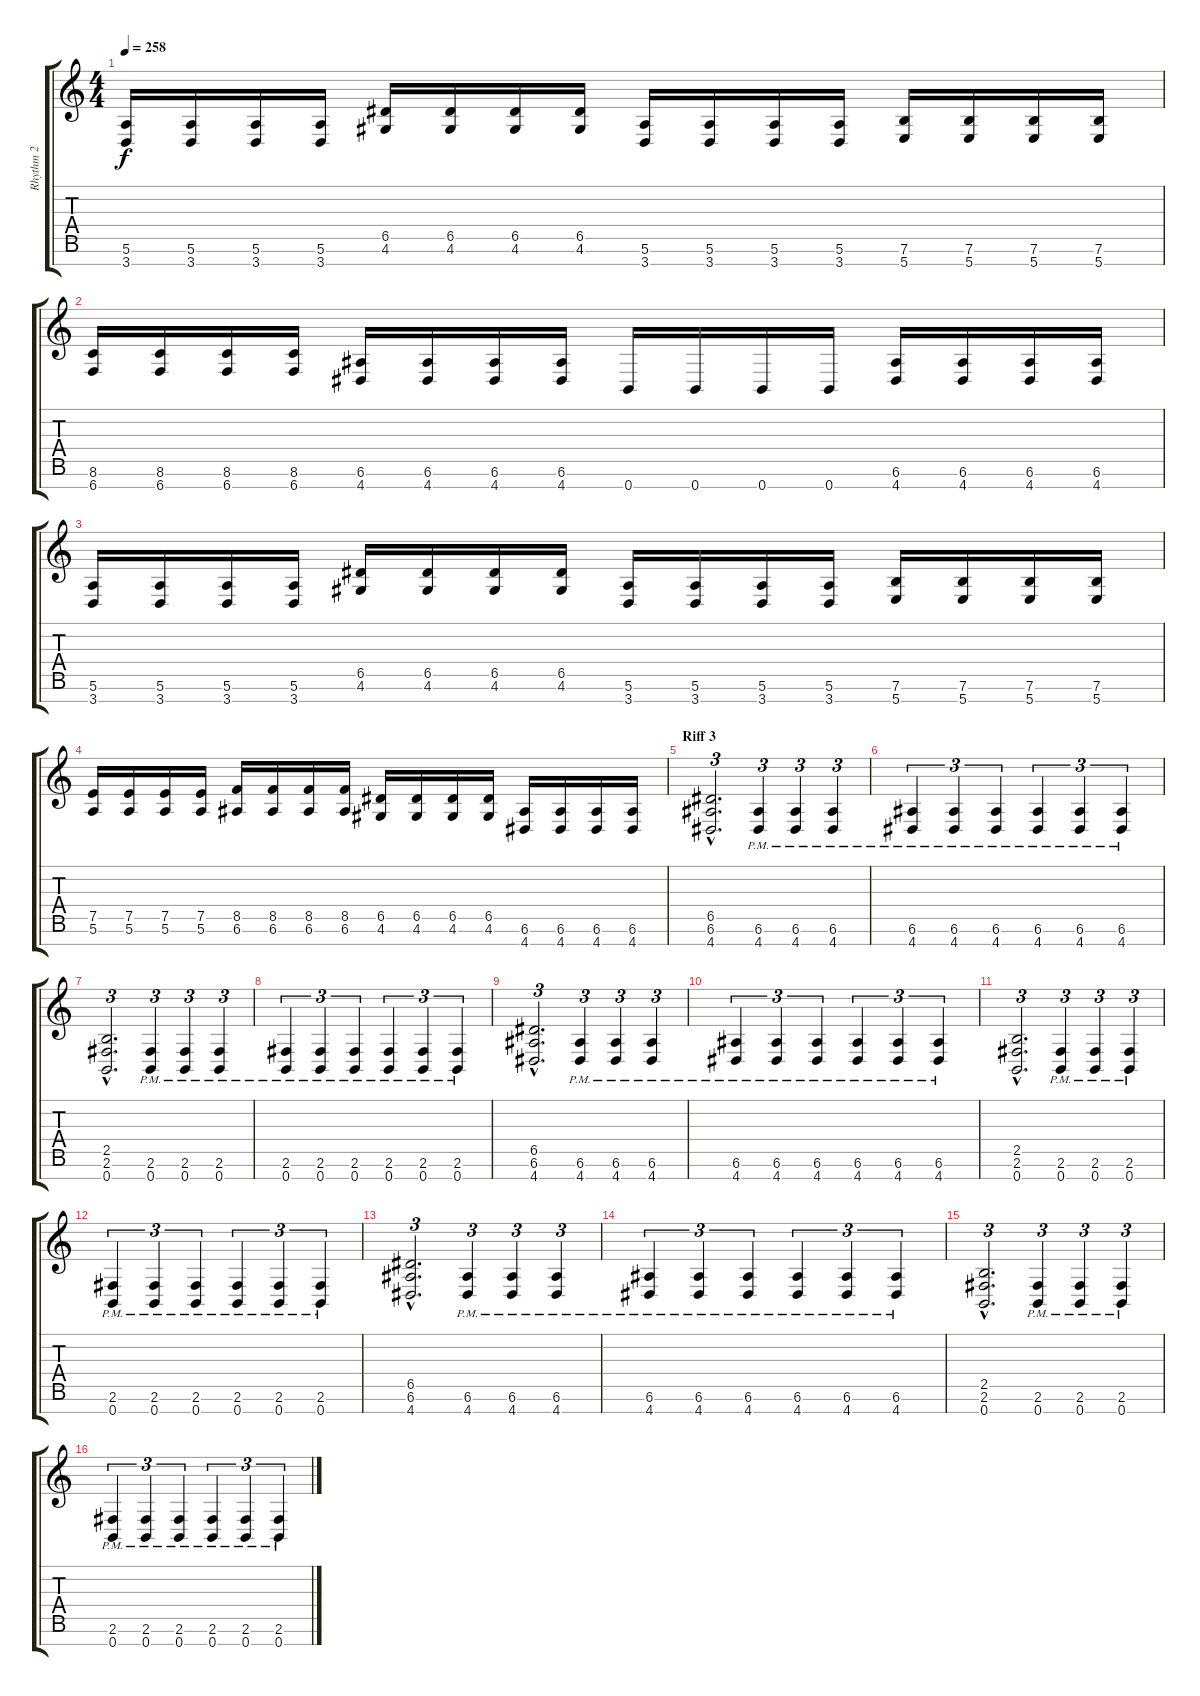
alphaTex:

\track ("Rhythm 2" "Rhythm 2") {instrument overdrivenguitar}
\staff {score tabs}
\tuning (E4 B3 G3 D3 A2 E2 B1) {hide}
\ts (4 4)
\tempo 258
\clef g2
\ks c
(5.6 3.7).16{dy f} (5.6 3.7).16 (5.6 3.7).16 (5.6 3.7).16 (6.5 4.6).16 (6.5 4.6).16 (6.5 4.6).16 (6.5 4.6).16 (5.6 3.7).16 (5.6 3.7).16 (5.6 3.7).16 (5.6 3.7).16 (7.6 5.7).16 (7.6 5.7).16 (7.6 5.7).16 (7.6 5.7).16 |
(8.6 6.7).16 (8.6 6.7).16 (8.6 6.7).16 (8.6 6.7).16 (6.6 4.7).16 (6.6 4.7).16 (6.6 4.7).16 (6.6 4.7).16 0.7.16 0.7.16 0.7.16 0.7.16 (6.6 4.7).16 (6.6 4.7).16 (6.6 4.7).16 (6.6 4.7).16 |
(5.6 3.7).16 (5.6 3.7).16 (5.6 3.7).16 (5.6 3.7).16 (6.5 4.6).16 (6.5 4.6).16 (6.5 4.6).16 (6.5 4.6).16 (5.6 3.7).16 (5.6 3.7).16 (5.6 3.7).16 (5.6 3.7).16 (7.6 5.7).16 (7.6 5.7).16 (7.6 5.7).16 (7.6 5.7).16 |
(7.5 5.6).16 (7.5 5.6).16 (7.5 5.6).16 (7.5 5.6).16 (8.5 6.6).16 (8.5 6.6).16 (8.5 6.6).16 (8.5 6.6).16 (6.5 4.6).16 (6.5 4.6).16 (6.5 4.6).16 (6.5 4.6).16 (6.6 4.7).16 (6.6 4.7).16 (6.6 4.7).16 (6.6 4.7).16 |
\section ("" "Riff 3")
(6.5{hac} 6.6{hac} 4.7{hac}).2{d tu (3 2)} (6.6{pm} 4.7{pm}).4{tu (3 2)} (6.6{pm} 4.7{pm}).4{tu (3 2)} (6.6{pm} 4.7{pm}).4{tu (3 2)} |
(6.6{pm} 4.7{pm}).4{tu (3 2)} (6.6{pm} 4.7{pm}).4{tu (3 2)} (6.6{pm} 4.7{pm}).4{tu (3 2)} (6.6{pm} 4.7{pm}).4{tu (3 2)} (6.6{pm} 4.7{pm}).4{tu (3 2)} (6.6{pm} 4.7{pm}).4{tu (3 2)} |
(2.5{hac} 2.6{hac} 0.7{hac}).2{d tu (3 2)} (2.6{pm} 0.7{pm}).4{tu (3 2)} (2.6{pm} 0.7{pm}).4{tu (3 2)} (2.6{pm} 0.7{pm}).4{tu (3 2)} |
(2.6{pm} 0.7{pm}).4{tu (3 2)} (2.6{pm} 0.7{pm}).4{tu (3 2)} (2.6{pm} 0.7{pm}).4{tu (3 2)} (2.6{pm} 0.7{pm}).4{tu (3 2)} (2.6{pm} 0.7{pm}).4{tu (3 2)} (2.6{pm} 0.7{pm}).4{tu (3 2)} |
(6.5{hac} 6.6{hac} 4.7{hac}).2{d tu (3 2)} (6.6{pm} 4.7{pm}).4{tu (3 2)} (6.6{pm} 4.7{pm}).4{tu (3 2)} (6.6{pm} 4.7{pm}).4{tu (3 2)} |
(6.6{pm} 4.7{pm}).4{tu (3 2)} (6.6{pm} 4.7{pm}).4{tu (3 2)} (6.6{pm} 4.7{pm}).4{tu (3 2)} (6.6{pm} 4.7{pm}).4{tu (3 2)} (6.6{pm} 4.7{pm}).4{tu (3 2)} (6.6{pm} 4.7{pm}).4{tu (3 2)} |
(2.5{hac} 2.6{hac} 0.7{hac}).2{d tu (3 2)} (2.6{pm} 0.7{pm}).4{tu (3 2)} (2.6{pm} 0.7{pm}).4{tu (3 2)} (2.6{pm} 0.7{pm}).4{tu (3 2)} |
(2.6{pm} 0.7{pm}).4{tu (3 2)} (2.6{pm} 0.7{pm}).4{tu (3 2)} (2.6{pm} 0.7{pm}).4{tu (3 2)} (2.6{pm} 0.7{pm}).4{tu (3 2)} (2.6{pm} 0.7{pm}).4{tu (3 2)} (2.6{pm} 0.7{pm}).4{tu (3 2)} |
(6.5{hac} 6.6{hac} 4.7{hac}).2{d tu (3 2)} (6.6{pm} 4.7{pm}).4{tu (3 2)} (6.6{pm} 4.7{pm}).4{tu (3 2)} (6.6{pm} 4.7{pm}).4{tu (3 2)} |
(6.6{pm} 4.7{pm}).4{tu (3 2)} (6.6{pm} 4.7{pm}).4{tu (3 2)} (6.6{pm} 4.7{pm}).4{tu (3 2)} (6.6{pm} 4.7{pm}).4{tu (3 2)} (6.6{pm} 4.7{pm}).4{tu (3 2)} (6.6{pm} 4.7{pm}).4{tu (3 2)} |
(2.5{hac} 2.6{hac} 0.7{hac}).2{d tu (3 2)} (2.6{pm} 0.7{pm}).4{tu (3 2)} (2.6{pm} 0.7{pm}).4{tu (3 2)} (2.6{pm} 0.7{pm}).4{tu (3 2)} |
(2.6{pm} 0.7{pm}).4{tu (3 2)} (2.6{pm} 0.7{pm}).4{tu (3 2)} (2.6{pm} 0.7{pm}).4{tu (3 2)} (2.6{pm} 0.7{pm}).4{tu (3 2)} (2.6{pm} 0.7{pm}).4{tu (3 2)} (2.6{pm} 0.7{pm}).4{tu (3 2)}
